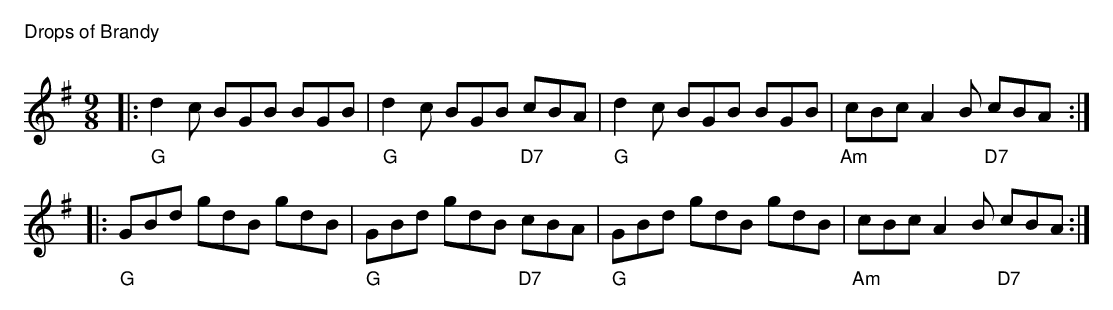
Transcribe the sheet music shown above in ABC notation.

X:1
T:Drops of Brandy
C:
M:9/8
L:1/8
K:G
V:1 gchord=down
|:"G"d2c BGB BGB | "G"d2c BGB "D7"cBA | "G"d2c BGB BGB | "Am"cBc A2B "D7"cBA :|
|:"G"GBd gdB gdB | "G"GBd gdB "D7"cBA | "G"GBd gdB gdB | "Am"cBc A2B "D7"cBA :|
